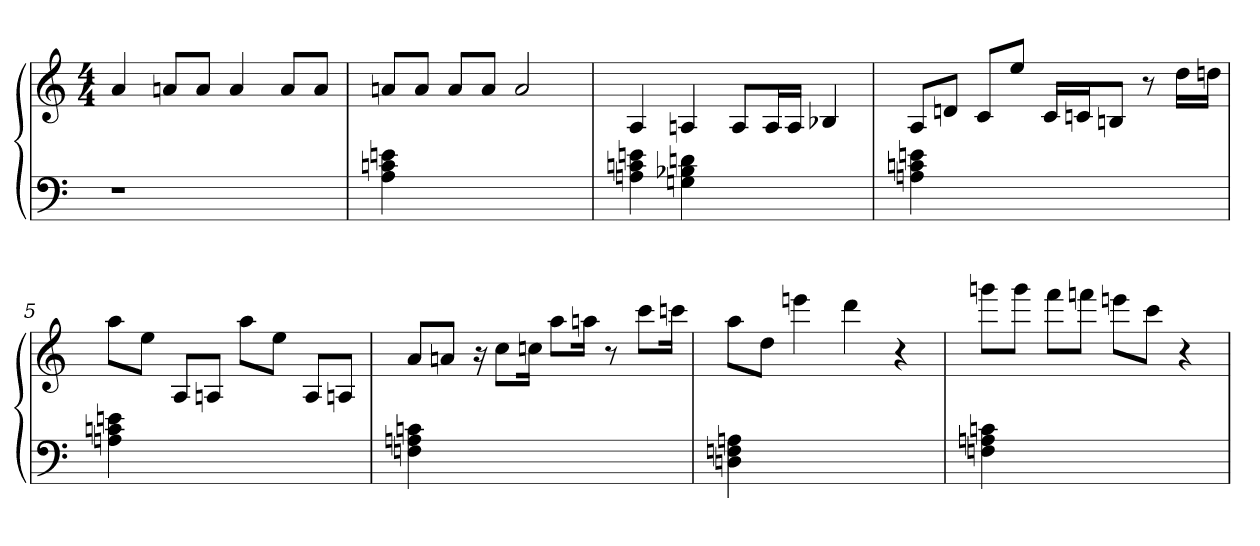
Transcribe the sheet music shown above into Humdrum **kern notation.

**kern	**kern
*part2	*part1
*staff2	*staff1
*	*M4/4
=1	=1
1r	4a
.	8anL
.	8aJ
.	4a
.	8aL
.	8aJ
=2	=2
4A 4cn 4en	8anL
.	8aJ
2.ryy	8aL
.	8aJ
.	2a
=3	=3
4An 4cn 4en	4A
4Gn 4B-X 4dn	4An
2ryy	8AL
.	16AL
.	16AJJ
.	4B-X
=4	=4
4An 4cn 4en	8AL
.	8dnJ
2.ryy	8cL
.	8eeJ
.	16cLL
.	16cnJ
.	8BnJ
.	8r
.	16ddLL
.	16ddnJJ
=5	=5
4An 4cn 4en	8aaL
.	8eeJ
2.ryy	8AL
.	8AnJ
.	8aaL
.	8eeJ
.	8AL
.	8AnJ
=6	=6
4Fn 4An 4cn	8aL
.	8anJ
2.ryy	16r
.	8ccL
.	16ccnJk
.	8aaL
.	16aanJk
.	8r
.	8cccL
.	16cccnJk
=7	=7
4Dn 4Fn 4An	8aaL
.	8ddJ
2.ryy	4eeen
.	4ddd
.	4r
=8	=8
4Fn 4An 4cn	8gggnL
.	8gggJ
2.ryy	8fffL
.	8fffnJ
.	8eeenL
.	8cccJ
.	4r
=	=
*-	*-
